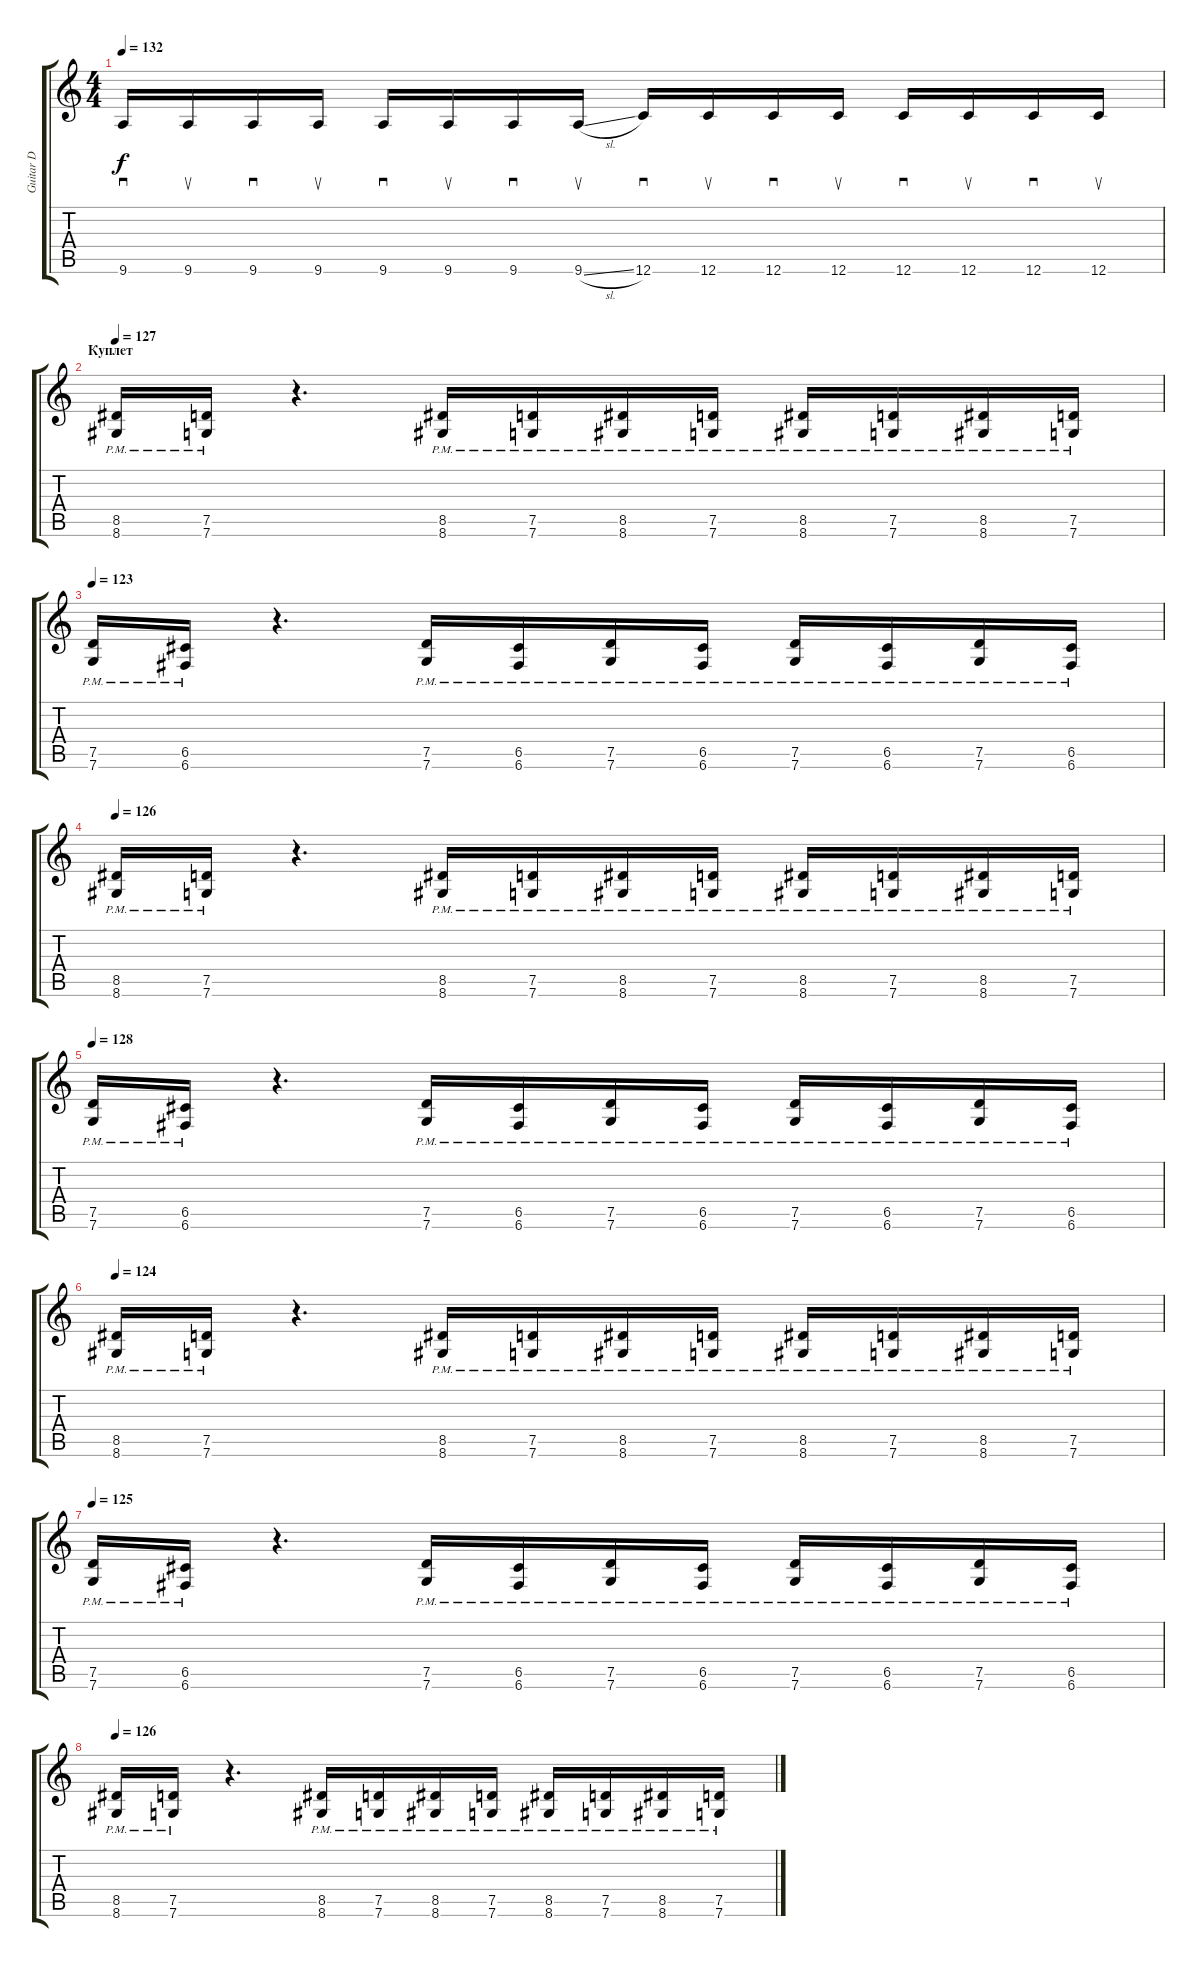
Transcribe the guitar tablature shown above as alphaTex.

\track ("Guitar D" "Guitar D") {instrument overdrivenguitar}
\staff {score tabs}
\tuning (D4 A3 F3 C3 G2 C2) {hide}
\ts (4 4)
\tempo 132
\clef g2
\ks c
9.6.16{sd dy f} 9.6.16{su} 9.6.16{sd} 9.6.16{su} 9.6.16{sd} 9.6.16{su} 9.6.16{sd} 9.6{sl}.16{su} 12.6.16{sd} 12.6.16{su} 12.6.16{sd} 12.6.16{su} 12.6.16{sd} 12.6.16{su} 12.6.16{sd} 12.6.16{su} |
\section ("" "Куплет")
\tempo 127
(8.5{pm} 8.6{pm}).16 (7.5{pm} 7.6{pm}).16 r.4{d} (8.5{pm} 8.6{pm}).16 (7.5{pm} 7.6{pm}).16 (8.5{pm} 8.6{pm}).16 (7.5{pm} 7.6{pm}).16 (8.5{pm} 8.6{pm}).16 (7.5{pm} 7.6{pm}).16 (8.5{pm} 8.6{pm}).16 (7.5{pm} 7.6{pm}).16 |
\tempo 123
(7.5{pm} 7.6{pm}).16 (6.5{pm} 6.6{pm}).16 r.4{d} (7.5{pm} 7.6{pm}).16 (6.5{pm} 6.6{pm}).16 (7.5{pm} 7.6{pm}).16 (6.5{pm} 6.6{pm}).16 (7.5{pm} 7.6{pm}).16 (6.5{pm} 6.6{pm}).16 (7.5{pm} 7.6{pm}).16 (6.5{pm} 6.6{pm}).16 |
\tempo 126
(8.5{pm} 8.6{pm}).16 (7.5{pm} 7.6{pm}).16 r.4{d} (8.5{pm} 8.6{pm}).16 (7.5{pm} 7.6{pm}).16 (8.5{pm} 8.6{pm}).16 (7.5{pm} 7.6{pm}).16 (8.5{pm} 8.6{pm}).16 (7.5{pm} 7.6{pm}).16 (8.5{pm} 8.6{pm}).16 (7.5{pm} 7.6{pm}).16 |
\tempo 128
(7.5{pm} 7.6{pm}).16 (6.5{pm} 6.6{pm}).16 r.4{d} (7.5{pm} 7.6{pm}).16 (6.5{pm} 6.6{pm}).16 (7.5{pm} 7.6{pm}).16 (6.5{pm} 6.6{pm}).16 (7.5{pm} 7.6{pm}).16 (6.5{pm} 6.6{pm}).16 (7.5{pm} 7.6{pm}).16 (6.5{pm} 6.6{pm}).16 |
\tempo 124
(8.5{pm} 8.6{pm}).16 (7.5{pm} 7.6{pm}).16 r.4{d} (8.5{pm} 8.6{pm}).16 (7.5{pm} 7.6{pm}).16 (8.5{pm} 8.6{pm}).16 (7.5{pm} 7.6{pm}).16 (8.5{pm} 8.6{pm}).16 (7.5{pm} 7.6{pm}).16 (8.5{pm} 8.6{pm}).16 (7.5{pm} 7.6{pm}).16 |
\tempo 125
(7.5{pm} 7.6{pm}).16 (6.5{pm} 6.6{pm}).16 r.4{d} (7.5{pm} 7.6{pm}).16 (6.5{pm} 6.6{pm}).16 (7.5{pm} 7.6{pm}).16 (6.5{pm} 6.6{pm}).16 (7.5{pm} 7.6{pm}).16 (6.5{pm} 6.6{pm}).16 (7.5{pm} 7.6{pm}).16 (6.5{pm} 6.6{pm}).16 |
\tempo 126
(8.5{pm} 8.6{pm}).16 (7.5{pm} 7.6{pm}).16 r.4{d} (8.5{pm} 8.6{pm}).16 (7.5{pm} 7.6{pm}).16 (8.5{pm} 8.6{pm}).16 (7.5{pm} 7.6{pm}).16 (8.5{pm} 8.6{pm}).16 (7.5{pm} 7.6{pm}).16 (8.5{pm} 8.6{pm}).16 (7.5{pm} 7.6{pm}).16
